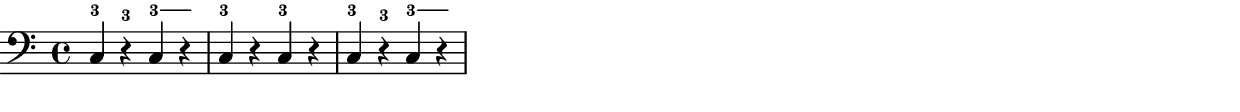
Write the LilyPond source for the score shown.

%% Generated by lilypond-book
%% Options: [exampleindent=10.16\mm,indent=0\mm,line-width=160\mm,paper-height=845.047\pt,paper-width=597.508\pt,papersize='(cons (* 597.508 pt) (* 845.047 pt))]
\include "lilypond-book-preamble.ly"


% ****************************************************************
% Start cut-&-pastable-section
% ****************************************************************

#(ly:set-option 'eps-box-padding 3.000000)



\paper {
  #(set-paper-size '(cons (* 597.508 pt) (* 845.047 pt)))
  indent = 0\mm
  line-width = 160\mm
  % offset the left padding, also add 1mm as lilypond creates cropped
  % images with a little space on the right
  line-width = #(- line-width (* mm  3.000000) (* mm 1))
}

\layout {
  
}




% ****************************************************************
% ly snippet:
% ****************************************************************
\sourcefilename "/lilypond-2.25.16/input/regression/figured-bass-ignore-rest.ly"
\sourcefileline 0
\version "2.16.0"

\header {
  texidoc = "When figures appear inside a voice,
  @code{ignoreFiguredBassRest} causes all figures on rests to be discarded
  and all spanners ended.  If set to @code{#f}, figures on rests are
  printed."
}

\new Voice <<
  {
    \clef bass
    c4 r c r |
    c4 r c r |
    c4 r c r |
  }
  \figuremode {
    % Default:
    <3>4 <3> <3>
    \set Staff.useBassFigureExtenders = ##t
    <3>
    \set Staff.useBassFigureExtenders = ##f |

    % ignore figures on rests, regardless of extenders
    \set Staff.ignoreFiguredBassRest = ##t
    <3>4 <3> <3>
    \set Staff.useBassFigureExtenders = ##t
    <3>
    \set Staff.useBassFigureExtenders = ##f |

    % print figures on rests, regardless of extenders
    \set Staff.ignoreFiguredBassRest = ##f
    <3>4 <3> <3>
    \set Staff.useBassFigureExtenders = ##t
    <3>
    \set Staff.useBassFigureExtenders = ##f |
  }
>>



% ****************************************************************
% end ly snippet
% ****************************************************************
